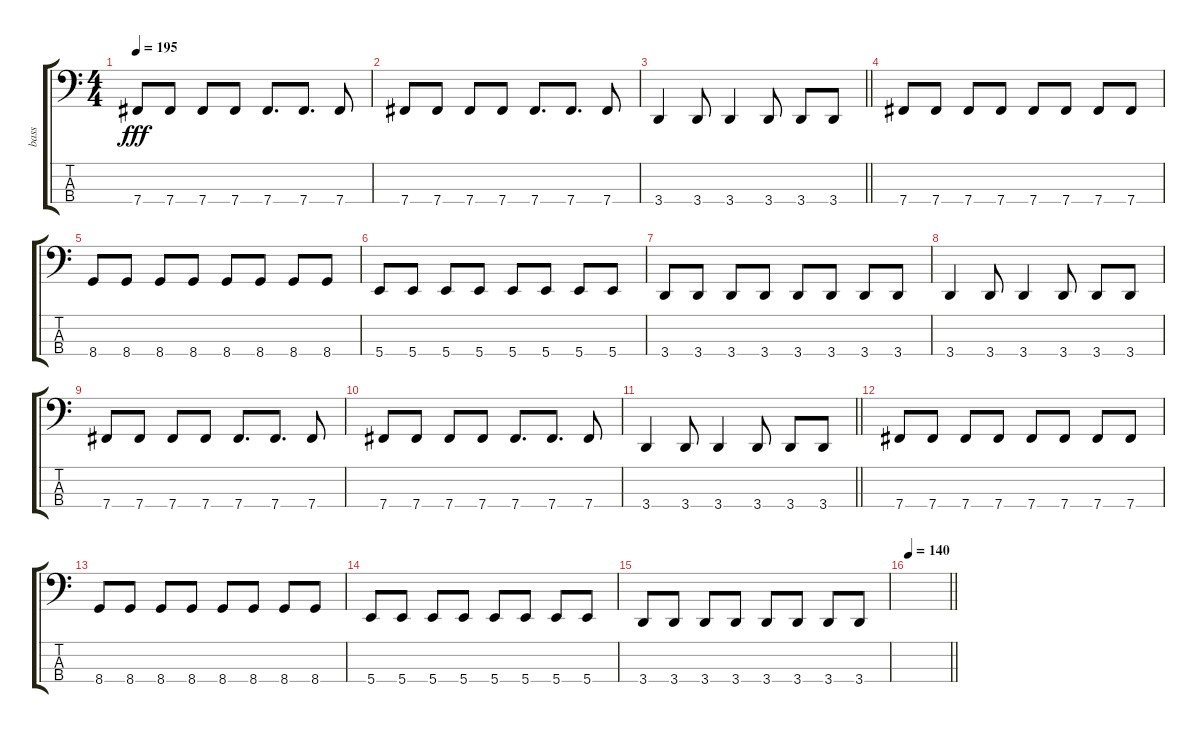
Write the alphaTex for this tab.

\track ("bass" "bass") {instrument electricbasspick}
\staff {score tabs}
\tuning (E2 B1 Gb1 B0) {hide}
\ts (4 4)
\tempo 195
\clef f4
\ks c
7.4.8{dy fff} 7.4.8 7.4.8 7.4.8 7.4.8{d} 7.4.8{d} 7.4.8 |
7.4.8 7.4.8 7.4.8 7.4.8 7.4.8{d} 7.4.8{d} 7.4.8 |
\barLineRight lightlight
3.4.4 3.4.8 3.4.4 3.4.8 3.4.8 3.4.8 |
7.4.8 7.4.8 7.4.8 7.4.8 7.4.8 7.4.8 7.4.8 7.4.8 |
8.4.8 8.4.8 8.4.8 8.4.8 8.4.8 8.4.8 8.4.8 8.4.8 |
5.4.8 5.4.8 5.4.8 5.4.8 5.4.8 5.4.8 5.4.8 5.4.8 |
3.4.8 3.4.8 3.4.8 3.4.8 3.4.8 3.4.8 3.4.8 3.4.8 |
3.4.4 3.4.8 3.4.4 3.4.8 3.4.8 3.4.8 |
7.4.8 7.4.8 7.4.8 7.4.8 7.4.8{d} 7.4.8{d} 7.4.8 |
7.4.8 7.4.8 7.4.8 7.4.8 7.4.8{d} 7.4.8{d} 7.4.8 |
\barLineRight lightlight
3.4.4 3.4.8 3.4.4 3.4.8 3.4.8 3.4.8 |
7.4.8 7.4.8 7.4.8 7.4.8 7.4.8 7.4.8 7.4.8 7.4.8 |
8.4.8 8.4.8 8.4.8 8.4.8 8.4.8 8.4.8 8.4.8 8.4.8 |
5.4.8 5.4.8 5.4.8 5.4.8 5.4.8 5.4.8 5.4.8 5.4.8 |
3.4.8 3.4.8 3.4.8 3.4.8 3.4.8 3.4.8 3.4.8 3.4.8 |
\tempo 140
\barLineRight lightlight
